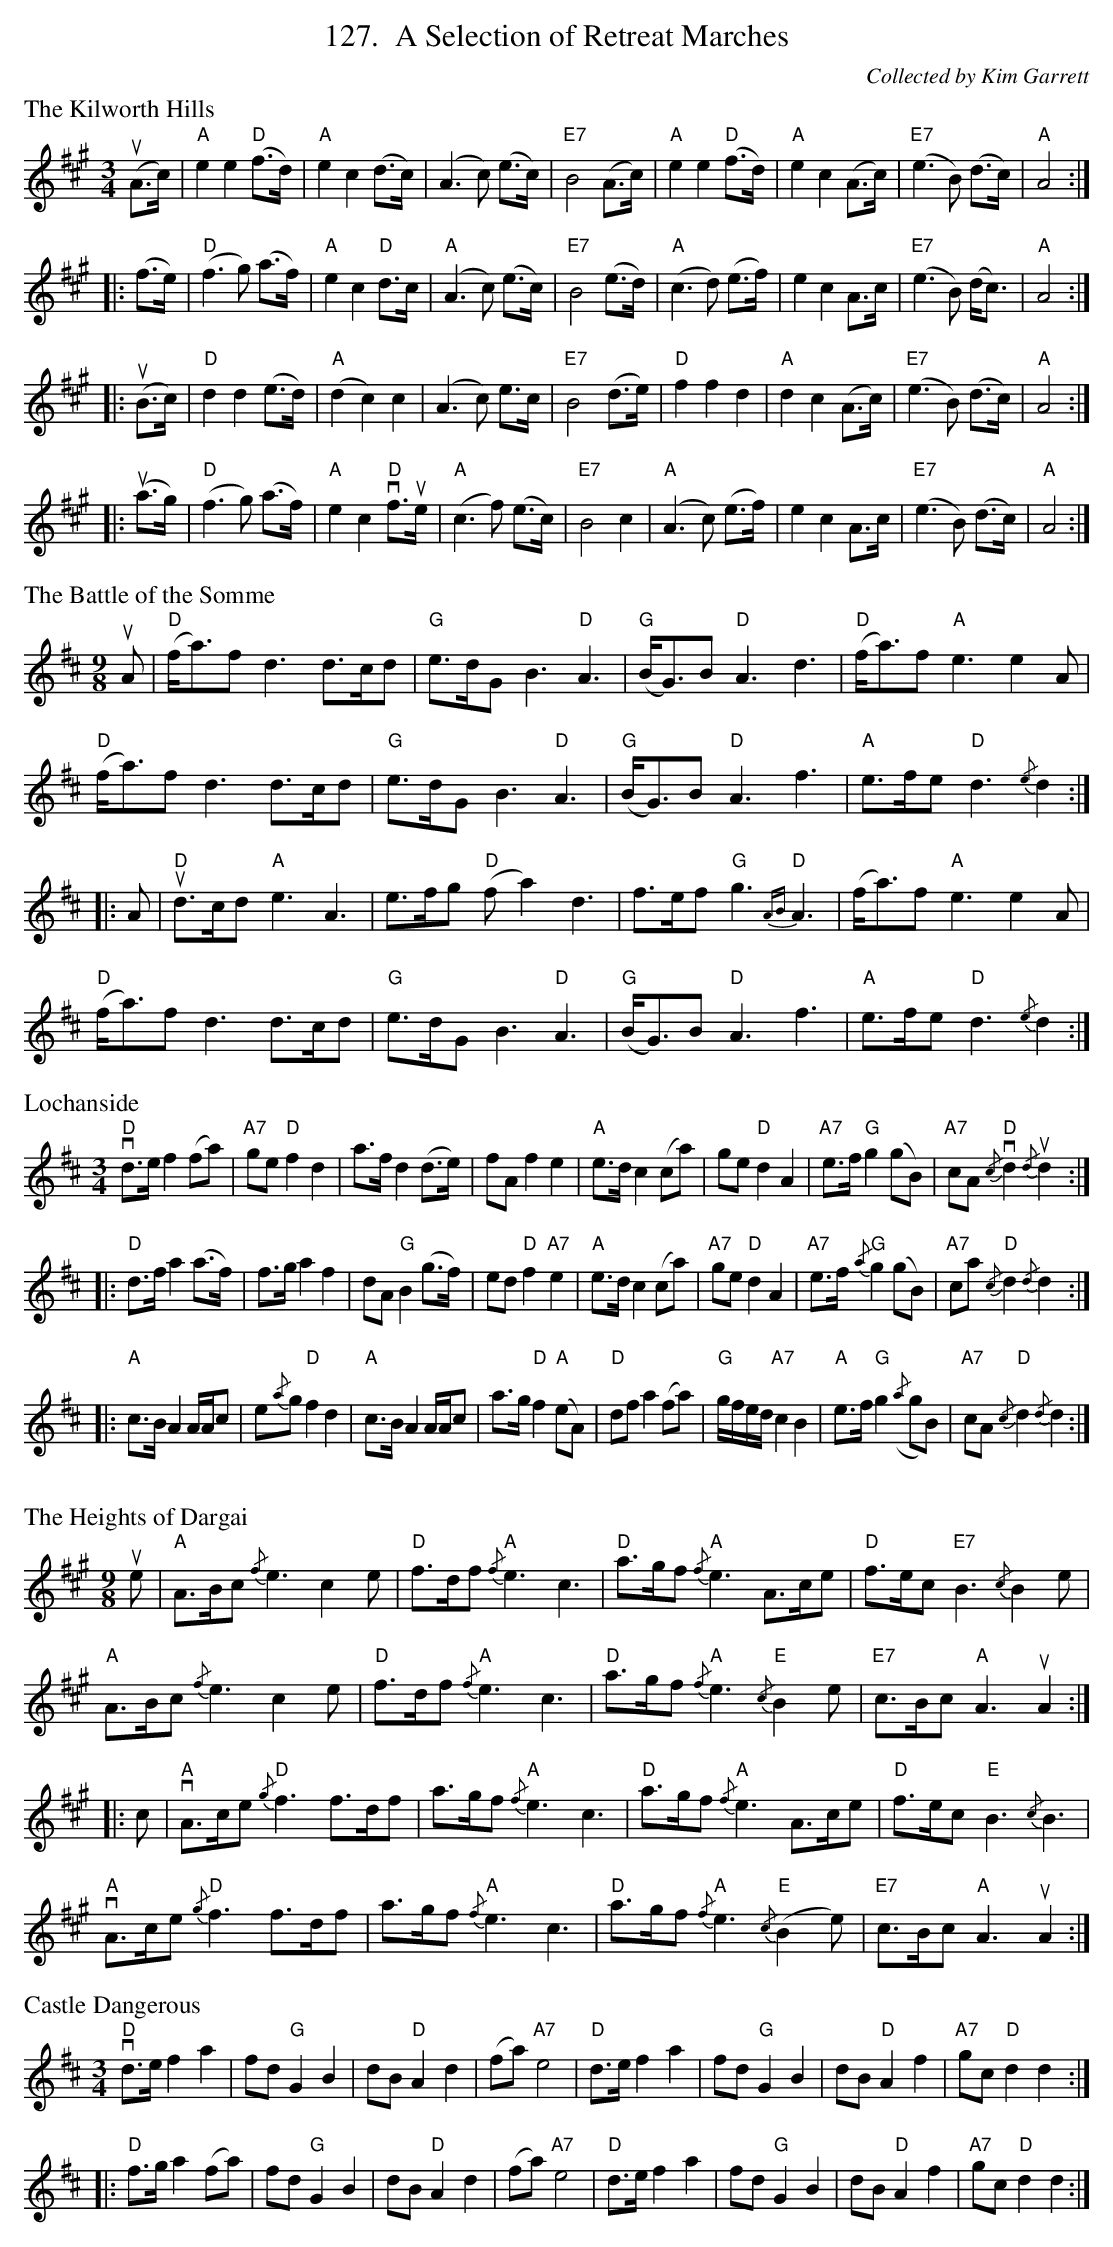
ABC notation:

X:1
T:A Selection of Retreat Marches
C:Collected by Kim Garrett
M:3/4
L:1/8
K:A
T:The Kilworth Hills
[K:A]u(A>c)|"A"e2e2"D"(f>d)|"A"e2c2(d>c)|(A3c) (e>c)|"E7"B4(A>c)|"A"e2e2"D"(f>d)|"A"e2c2(A>c)|"E7"(e3B) (d>c)|"A"A4:|
|:(f>e)|"D"(f3g) (a>f)|"A"e2c2"D"d>c|"A"(A3c) (e>c)|"E7"B4(e>d)|"A"(c3d) (e>f)|e2c2A>c|"E7"(e3B) (d<c)|"A"A4:|
|:u(B>c)|"D"d2d2(e>d)|"A"(d2c2)c2|(A3c) e>c|"E7"B4(d>e)|"D"f2f2d2|"A"d2c2(A>c)|"E7"(e3B) (d>c)|"A"A4:|
|:u(a>g)|"D"(f3g) (a>f)|"A"e2c2"D"vf>ue|"A"(c3f) (e>c)|"E7"B4c2|"A"(A3c) (e>f)|e2c2A>c|"E7"(e3B) (d>c)|"A"A4:|
T:The Battle of the Somme
[M:9/8][K:D]
uA|"D"(f<a)fd3d>cd|"G"e>dGB3"D"A3|"G"(B<G)B"D"A3d3|"D"(f<a)f"A"e3e2A|
"D"(f<a)fd3d>cd|"G"e>dGB3"D"A3|"G"(B<G)B"D"A3f3|"A"e>fe"D"d3{/e}d2:|
|:A|"D"ud>cd"A"e3A3|e>fg"D" (fa2)d3|f>ef"G"g3"D"{AB}A3|(f<a)f"A"e3e2A|
"D"(f<a)f d3 d>cd|"G"e>dGB3"D"A3|"G"(B<G)B"D"A3f3|"A"e>fe"D"d3{/e}d2:|
T:Lochanside
[M:3/4][K:D]
"D"vd>ef2(fa)|"A7"ge"D"f2d2|a>fd2(d>e)|fAf2e2|"A"e>dc2(ca)|ge"D"d2A2|"A7"e>f"G"g2(gB)|"A7"cA"D"v{/c}d2u{/d}d2:|
|:"D"d>fa2(a>f)|f>ga2f2|dA"G"B2(g>f)|ed"D"f2"A7"e2|"A"e>dc2(ca)|"A7"ge"D"d2A2|"A7"e>f"G"{/a}g2(gB)|"A7"ca"D"{/c}d2{/d}d2:|
|:"A"c>BA2A/A/c|e{/a}g"D"f2d2|"A"c>BA2A/A/c|a>g"D"f2"A"(eA)|"D"dfa2(fa)|"G"g/f/e/d/"A7"c2B2|"A"e>f"G"g2({/a}gB)|"A7"cA"D"{/c}d2{/d}d2:|
%%newpage
T:The Heights of Dargai
[M:9/8][K:A]
ue|"A"A>Bc{/f}e3c2e|"D"f>df"A"{/f}e3c3|"D"a>gf"A"{/f}e3A>ce|"D"f>ec"E7"B3{/c}B2e|
"A"A>Bc{/f}e3c2e|"D"f>df"A"{/f}e3c3|"D"a>gf"A"{/f}e3"E"{/c}B2e|"E7"c>Bc"A"A3uA2:|
|:c|"A"vA>ce"D"{/g}f3f>df|a>gf"A"{/f}e3c3|"D"a>gf"A"{/f}e3A>ce|"D"f>ec"E"B3{/c}B3|
"A"vA>ce"D"{/g}f3f>df|a>gf"A"{/f}e3c3|"D"a>gf"A"{/f}e3"E"{/c}(B2e)|"E7"c>Bc"A"A3uA2:|
T:Castle Dangerous
[M:3/4][K:D]
"D"vd>ef2a2|fd"G"G2B2|dB"D"A2d2|(fa)"A7"e4|"D"d>ef2a2|fd"G"G2B2|dB"D"A2f2|"A7"gc"D"d2d2:|
|:"D"f>ga2(fa)|fd"G"G2B2|dB"D"A2d2|(fa)"A7"e4|"D"d>ef2a2|fd"G"G2B2|dB"D"A2f2|"A7"gc"D"d2d2:|
